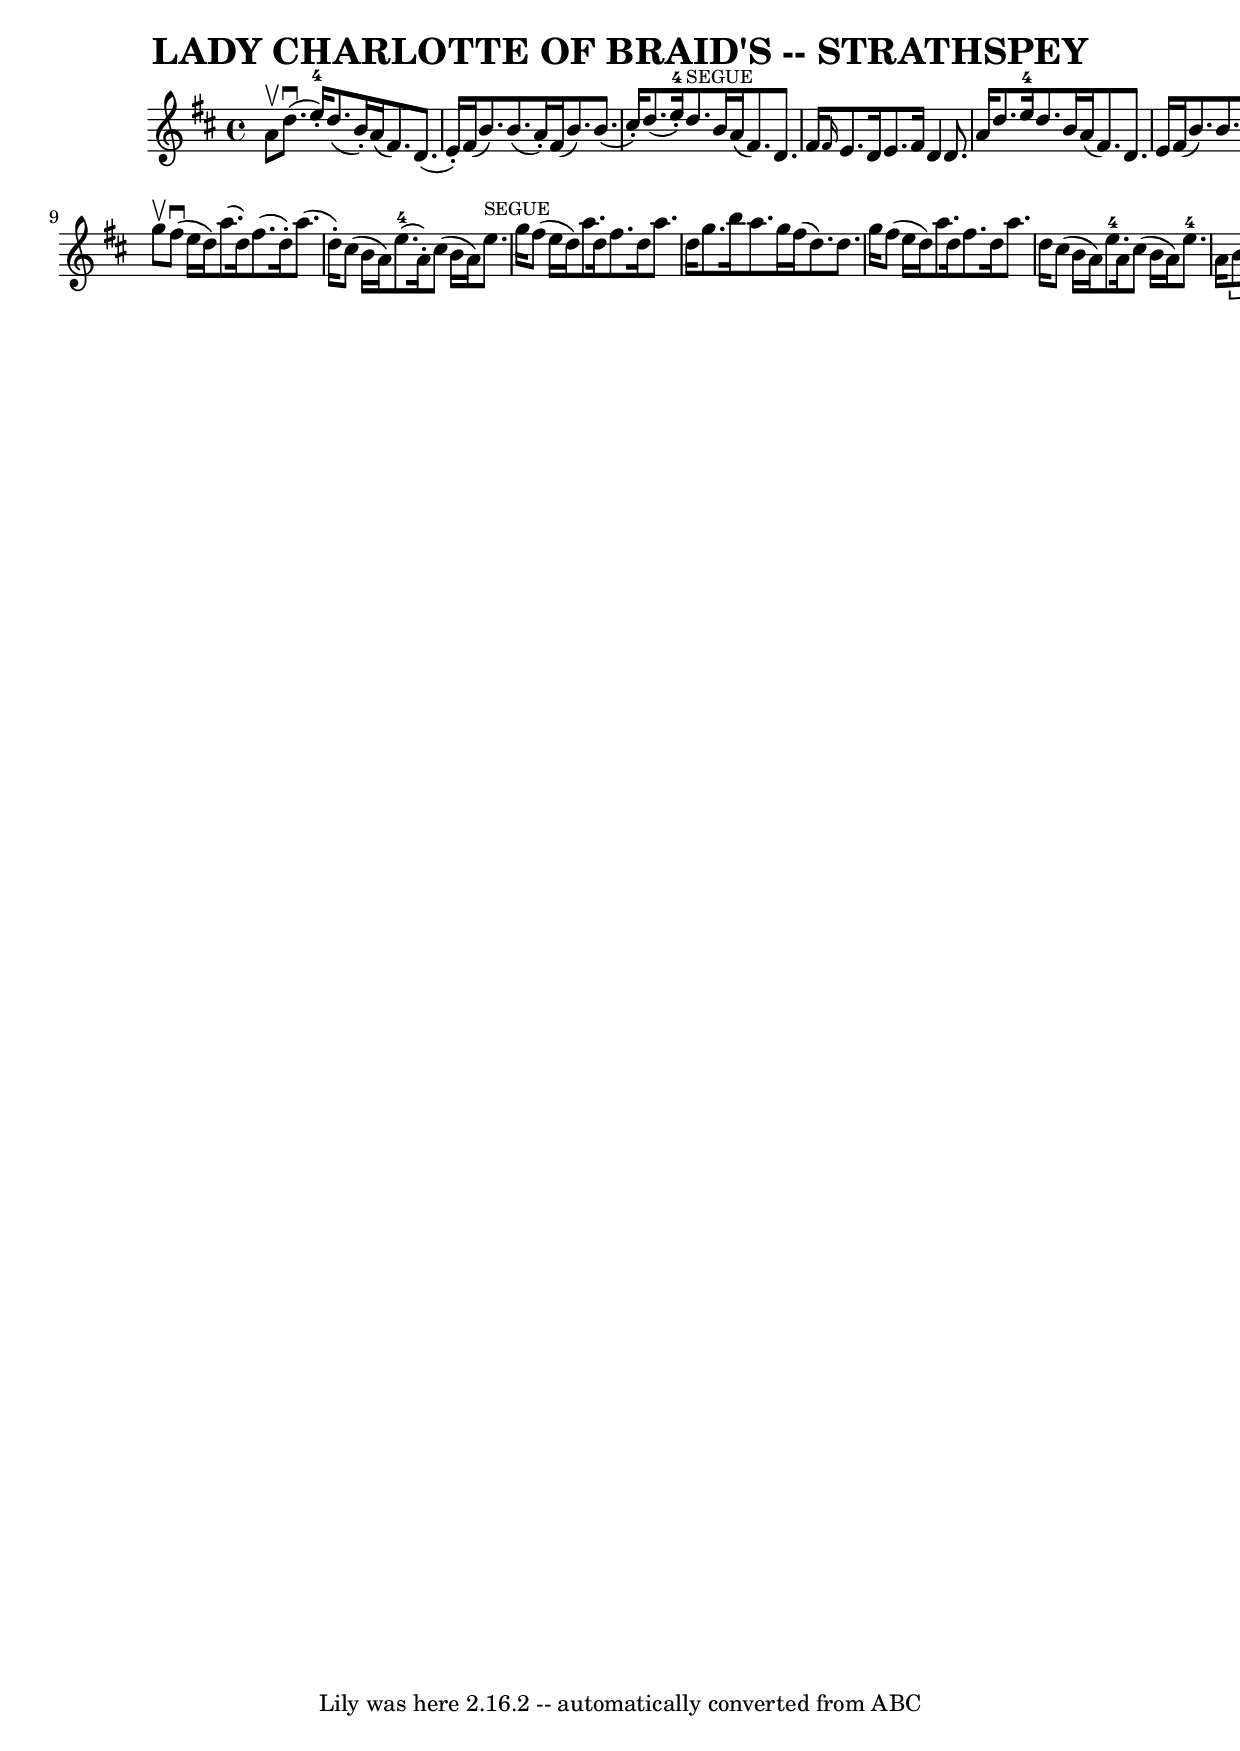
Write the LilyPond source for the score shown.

\version "2.16.2"
\include "Mammoth.ily"
\header {
  %% book = "Ryan's Mammoth Collection of Fiddle Tunes"
  crossRefNumber = "1"
  footnotes = ""
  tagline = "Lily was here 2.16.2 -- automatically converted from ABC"
  title = "LADY CHARLOTTE OF BRAID'S -- STRATHSPEY"

}
voicedefault =  {


  \override Staff.TimeSignature #'style = #'C
  \time 4/4 % %slurgraces 1
  
  \key d \major   a'8^\upbow    |
  d''8. (^\downbow e''16-4-.) d''8. (b'16-.) a'16 (fis'8.) d'8. (e'16-.)    |
  fis'16 (b'8.) b'8. (a'16-.) fis'16 (b'8.)      b'8. (cis''16-.)    |
  d''8. (e''16-4-.) d''8.^\segue b'16 a'16 (fis'8.) d'8. fis'16    |
  \grace {    
    fis'16     } e'8. d'16 e'8. fis'16 d'4 d'8. a'16     |
     d''8. e''16-4 d''8. b'16 a'16 (fis'8.) d'8. e'16      |
  fis'16 (b'8.) b'8. a'16 fis'16 (b'8.) b'8.       cis''16     |
  d''8. e''16-4 d''8. b'16 a'16 (fis'8.) d'8. fis'16    |
  \grace { fis'16  
	 } e'8. d'16 e'8.       fis'16 d'4 (d''8)   \bar "|." g''8^\upbow    |
  fis''8 (^\downbow e''16 d''16) a''8. (d''16) fis''8. (d''16-.)    a''8. (d''16-.)    |
  cis''8 (b'16 a'16) e''8.-4(a'16-.) cis''8 (b'16 a'16) e''8.^\segue g''16     |
  fis''8 (e''16 d''16) a''8. d''16 fis''8. d''16    a''8. d''16     |
  g''8. b''16 a''8. g''16 fis''16 (   d''8.) d''8. g''16     |
  fis''8 (e''16 d''16)      a''8. d''16 fis''8. d''16 a''8. d''16     |
  cis''8 (   b'16 a'16) e''8.-4 a'16 cis''8 (b'16 a'16) e''8.-4 a'16     |
  \times 2/3 { b'8 cis''8-3 d''8  
	     }   
  \times 2/3 { cis''8 d''8-3 e''8  
	     }   \times 2/3 { cis''8 e''8 
			-3 fis''8  
			    }   \times 2/3 { e''8-0 fis''8-3 g''8   					   }     |
  fis''8. b''16 a''8. g''16 fis''16 (d''8.) d''8      \bar " |."   

}

\score{
  <<

    \context Staff="default"
    {
      \voicedefault 
      
    }

  >>
  \layout {
    
  }
  \midi {
  }

}
